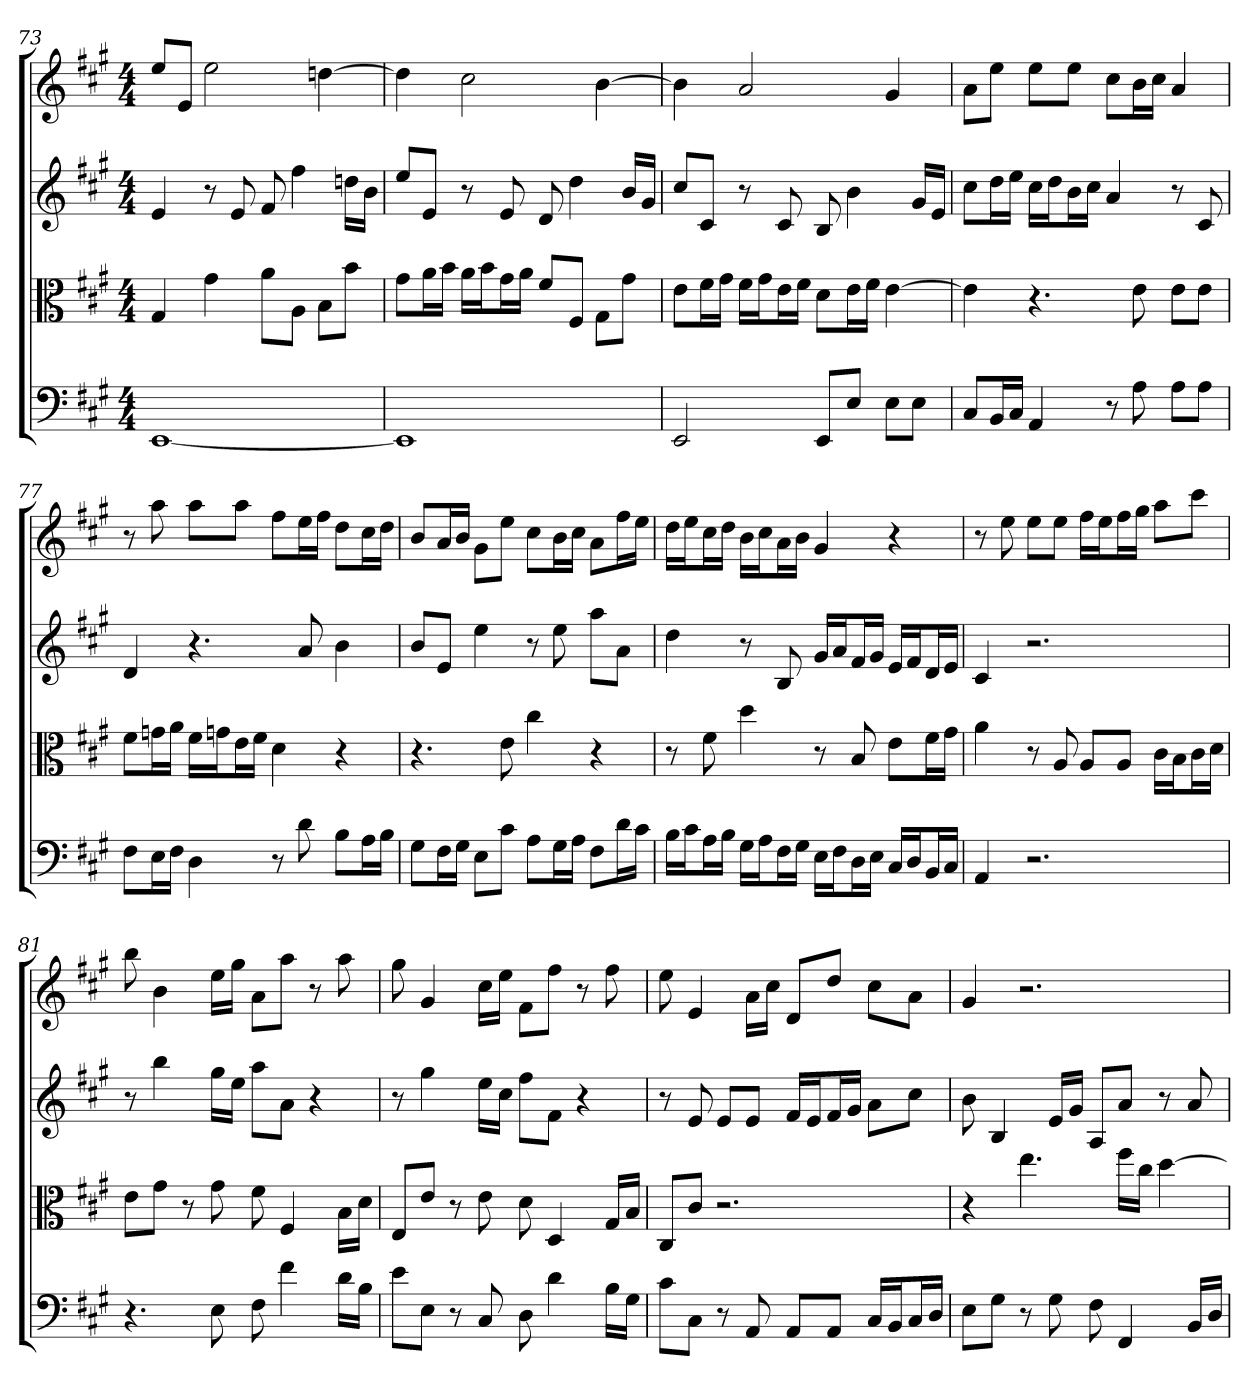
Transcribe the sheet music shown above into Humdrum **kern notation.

**kern	**kern	**kern	**kern
*part4	*part3	*part2	*part1
*staff4	*staff3	*staff2	*staff1
*clefF4	*clefC3	*	*
*k[f#c#g#]	*k[f#c#g#]	*k[f#c#g#]	*k[f#c#g#]
*A:	*A:	*A:	*A:
*M4/4	*M4/4	*M4/4	*M4/4
=73	=73	=73	=73
[1EE	4G#	4e	8eeL
.	.	.	8eJ
.	4g#	8r	2ee
.	.	8e	.
.	8a\L	8f#	.
.	8A\J	4ff#	.
.	8B\L	.	[4ddn
.	8b\J	16ddnLL	.
.	.	16bJJ	.
=74	=74	=74	=74
1EE]	8g#\L	8eeL	4dd]
.	16a\L	8eJ	.
.	16b\JJ	.	.
.	16a\LL	8r	2cc#
.	16b\J	.	.
.	16g#\L	8e	.
.	16a\JJ	.	.
.	8f#/L	8d	.
.	8F#/J	4dd	.
.	8G#\L	.	[4b
.	8g#\J	16bLL	.
.	.	16g#JJ	.
=75	=75	=75	=75
2EE	8e\L	8cc#L	4b]
.	16f#\L	8c#J	.
.	16g#\JJ	.	.
.	16f#\LL	8r	2a
.	16g#\J	.	.
.	16e\L	8c#	.
.	16f#\JJ	.	.
8EE/L	8d\L	8B	.
8E/J	16e\L	4b	.
.	16f#\JJ	.	.
8E\L	[4e	.	4g#
8E\J	.	16g#LL	.
.	.	16eJJ	.
=76	=76	=76	=76
8C#/L	4e]	8cc#L	8aL
16BB/L	.	16ddL	8eeJ
16C#/JJ	.	16eeJJ	.
4AA	4.r	16cc#LL	8eeL
.	.	16ddJ	.
.	.	16bL	8eeJ
.	.	16cc#JJ	.
8r	.	4a	8cc#L
8A	8e	.	16bL
.	.	.	16cc#JJ
8A\L	8e\L	8r	4a
8A\J	8e\J	8c#	.
=77	=77	=77	=77
8F#\L	8f#\L	4d	8r
16E\L	16gn\L	.	8aa
16F#\JJ	16a\JJ	.	.
4D	16f#\LL	4.r	8aaL
.	16gn\J	.	.
.	16e\L	.	8aaJ
.	16f#\JJ	.	.
8r	4d	.	8ff#L
8d	.	8a	16eeL
.	.	.	16ff#JJ
8B\L	4r	4b	8ddL
16A\L	.	.	16cc#L
16B\JJ	.	.	16ddJJ
=78	=78	=78	=78
8G#\L	4.r	8bL	8bL
16F#\L	.	8eJ	16aL
16G#\JJ	.	.	16bJJ
8E\L	.	4ee	8g#L
8c#\J	8e	.	8eeJ
8A\L	4cc#	8r	8cc#L
16G#\L	.	8ee	16bL
16A\JJ	.	.	16cc#JJ
8F#\L	4r	8aaL	8aL
16d\L	.	8aJ	16ff#L
16c#\JJ	.	.	16eeJJ
=79	=79	=79	=79
16B\LL	8r	4dd	16ddLL
16c#\J	.	.	16eeJ
16A\L	8f#	.	16cc#L
16B\JJ	.	.	16ddJJ
16G#\LL	4dd	8r	16bLL
16A\J	.	.	16cc#J
16F#\L	.	8B	16aL
16G#\JJ	.	.	16bJJ
16E\LL	8r	16g#LL	4g#
16F#\J	.	16aJ	.
16D\L	8B	16f#L	.
16E\JJ	.	16g#JJ	.
16C#/LL	8e\L	16eLL	4r
16D/J	.	16f#J	.
16BB/L	16f#\L	16dL	.
16C#/JJ	16g#\JJ	16eJJ	.
=80	=80	=80	=80
4AA	4a	4c#	8r
.	.	.	8ee
2.r	8r	2.r	8eeL
.	8A	.	8eeJ
.	8A/L	.	16ff#LL
.	.	.	16eeJ
.	8A/J	.	16ff#L
.	.	.	16gg#JJ
.	16c#\LL	.	8aaL
.	16B\J	.	.
.	16c#\L	.	8ccc#J
.	16d\JJ	.	.
=81	=81	=81	=81
4.r	8e\L	8r	8bb
.	8g#\J	4bb	4b
.	8r	.	.
8E	8g#	16gg#LL	16eeLL
.	.	16eeJJ	16gg#JJ
8F#	8f#	8aaL	8aL
4f#	4F#	8aJ	8aaJ
.	.	4r	8r
16d\LL	16B\LL	.	8aa
16B\JJ	16d\JJ	.	.
=82	=82	=82	=82
8e\L	8E/L	8r	8gg#
8E\J	8e/J	4gg#	4g#
8r	8r	.	.
8C#	8e	16eeLL	16cc#LL
.	.	16cc#JJ	16eeJJ
8D	8d	8ff#L	8f#L
4d	4D	8f#J	8ff#J
.	.	4r	8r
16B\LL	16G#/LL	.	8ff#
16G#\JJ	16B/JJ	.	.
=83	=83	=83	=83
8c#\L	8C#/L	8r	8ee
8C#\J	8c#/J	8e	4e
8r	2.r	8eL	.
8AA	.	8eJ	16aLL
.	.	.	16cc#JJ
8AA/L	.	16f#LL	8dL
.	.	16eJ	.
8AA/J	.	16f#L	8ddJ
.	.	16g#JJ	.
16C#/LL	.	8aL	8cc#L
16BB/J	.	.	.
16C#/L	.	8cc#J	8aJ
16D/JJ	.	.	.
=84	=84	=84	=84
8E\L	4r	8b	4g#
8G#\J	.	4B	.
8r	4.ee	.	2.r
8G#	.	16eLL	.
.	.	16g#JJ	.
8F#	.	8AL	.
4FF#	16ff#\LL	8aJ	.
.	16cc#\JJ	.	.
.	[4dd	8r	.
16BB/LL	.	8a	.
16D/JJ	.	.	.
=	=	=	=
*-	*-	*-	*-
